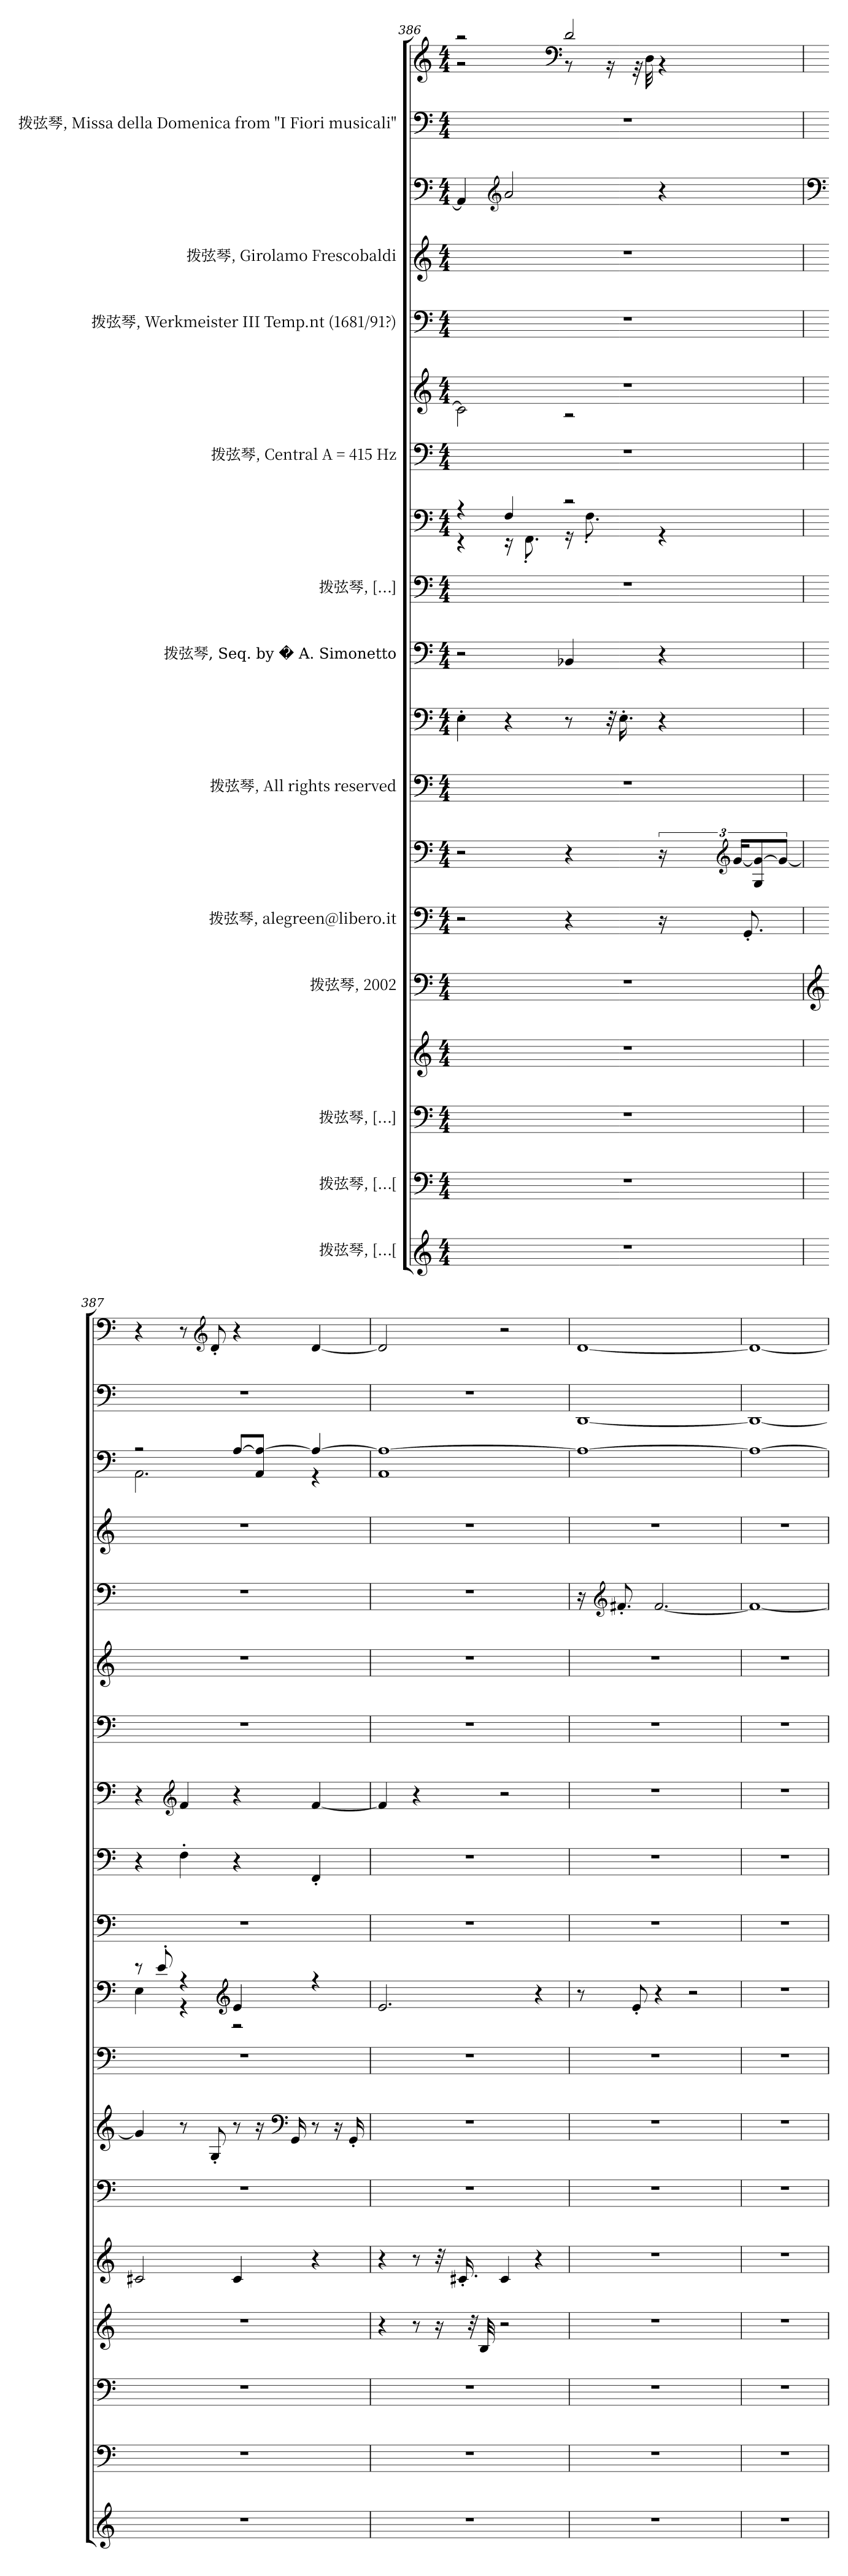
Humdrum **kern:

**kern	**kern	**kern	**kern	**kern	**kern	**kern	**kern	**kern	**kern	**kern	**kern	**kern	**kern	**kern	**kern	**kern	**kern	**kern
*part12	*part11	*part10	*part10	*part9	*part8	*part8	*part7	*part7	*part6	*part5	*part5	*part4	*part4	*part3	*part2	*part2	*part1	*part1
*staff19	*staff18	*staff17	*staff16	*staff15	*staff14	*staff13	*staff12	*staff11	*staff10	*staff9	*staff8	*staff7	*staff6	*staff5	*staff4	*staff3	*staff2	*staff1
*I"拨弦琴, [...[	*I"拨弦琴, [...[	*I"拨弦琴, [...]	*	*I"拨弦琴, 2002	*I"拨弦琴, alegreen@libero.it	*	*I"拨弦琴, All rights reserved	*	*I"拨弦琴, Seq. by � A. Simonetto	*I"拨弦琴, [...]	*	*I"拨弦琴, Central A = 415 Hz	*	*I"拨弦琴, Werkmeister III Temp.nt (1681/91?)	*I"拨弦琴, Girolamo Frescobaldi	*	*I"拨弦琴, Missa della Domenica from &quot;I Fiori musicali&quot;	*
!!LO:PB:g=z
*clefG2	*clefF4	*clefF4	*clefG2	*clefF4	*clefF4	*clefF4	*clefF4	*clefF4	*clefF4	*clefF4	*clefF4	*clefF4	*clefG2	*clefF4	*clefG2	*clefF4	*clefF4	*clefG2
*k[]	*k[]	*k[]	*k[]	*k[]	*k[]	*k[]	*k[]	*k[]	*k[]	*k[]	*k[]	*k[]	*k[]	*k[]	*k[]	*k[]	*k[]	*k[]
*M4/4	*M4/4	*M4/4	*M4/4	*M4/4	*M4/4	*M4/4	*M4/4	*M4/4	*M4/4	*M4/4	*M4/4	*M4/4	*M4/4	*M4/4	*M4/4	*M4/4	*M4/4	*M4/4
=386	=386	=386	=386	=386	=386	=386	=386	=386	=386	=386	=386	=386	=386	=386	=386	=386	=386	=386
*	*	*	*	*	*	*	*	*	*	*	*^	*	*^	*	*	*	*	*^
1r	1r	1r	1r	1r	2r	2r	1r	4E'\	2r	1r	4r	4r	1r	1r	2c\]	1r	1r	4AA/]	1r	2r	2r
*	*	*	*	*	*	*	*	*	*	*	*	*	*	*	*	*	*	*clefG2	*	*	*
.	.	.	.	.	.	.	.	4r	.	.	4F/	16r	.	.	.	.	.	2a/	.	.	.
.	.	.	.	.	.	.	.	.	.	.	.	8.FF'\	.	.	.	.	.	.	.	.	.
*	*	*	*	*	*	*	*	*	*	*	*	*	*	*	*	*	*	*	*	*clefF4	*
.	.	.	.	.	4r	4r	.	8r	4BB-X/	.	2r	16r	.	.	2r	.	.	.	.	2d/	8r
.	.	.	.	.	.	.	.	.	.	.	.	8.F'\	.	.	.	.	.	.	.	.	.
.	.	.	.	.	.	.	.	32r	.	.	.	.	.	.	.	.	.	.	.	.	16r
.	.	.	.	.	.	.	.	16.E'\	.	.	.	.	.	.	.	.	.	.	.	.	.
.	.	.	.	.	.	.	.	.	.	.	.	.	.	.	.	.	.	.	.	.	32r
.	.	.	.	.	.	.	.	.	.	.	.	.	.	.	.	.	.	.	.	.	32D\
.	.	.	.	.	16r	24r	.	4r	4r	.	.	4r	.	.	.	.	.	4r	.	.	4r
*	*	*	*	*	*	*clefG2	*	*	*	*	*	*	*	*	*	*	*	*	*	*	*
.	.	.	.	.	.	[24g/KL	.	.	.	.	.	.	.	.	.	.	.	.	.	.	.
.	.	.	.	.	8.GG'/	.	.	.	.	.	.	.	.	.	.	.	.	.	.	.	.
.	.	.	.	.	.	12G/ 12g/_	.	.	.	.	.	.	.	.	.	.	.	.	.	.	.
.	.	.	.	.	.	12g/J_	.	.	.	.	.	.	.	.	.	.	.	.	.	.	.
*	*	*	*	*	*	*	*	*	*	*	*v	*v	*	*v	*v	*	*	*	*	*v	*v
=387	=387	=387	=387	=387	=387	=387	=387	=387	=387	=387	=387	=387	=387	=387	=387	=387	=387	=387
*	*	*	*	*clefG2	*	*	*	*	*	*	*	*	*	*	*	*clefF4	*	*
*	*	*	*	*	*	*	*	*^	*	*	*	*	*	*	*	*^	*	*
1r	1r	1r	1r	2c#X/	1r	4g/]	1r	8r	4E\	1r	4r	4r	1r	1r	1r	1r	2r	2.AA\	1r	4r
.	.	.	.	.	.	.	.	8e'/	.	.	.	.	.	.	.	.	.	.	.	.
*	*	*	*	*	*	*	*	*	*	*	*	*clefG2	*	*	*	*	*	*	*	*
.	.	.	.	.	.	8r	.	4r	4r	.	4F'\	4f/	.	.	.	.	.	.	.	8r
*	*	*	*	*	*	*	*	*	*	*	*	*	*	*	*	*	*	*	*	*clefG2
.	.	.	.	.	.	8G'/	.	.	.	.	.	.	.	.	.	.	.	.	.	8d'/
*	*	*	*	*	*	*	*	*clefG2	*	*	*	*	*	*	*	*	*	*	*	*
.	.	.	.	4c#/	.	8r	.	4e/	2r	.	4r	4r	.	.	.	.	[8A/L	.	.	4r
.	.	.	.	.	.	16r	.	.	.	.	.	.	.	.	.	.	8AA/ 8A/_J	.	.	.
*	*	*	*	*	*	*clefF4	*	*	*	*	*	*	*	*	*	*	*	*	*	*
.	.	.	.	.	.	16GG/	.	.	.	.	.	.	.	.	.	.	.	.	.	.
.	.	.	.	4r	.	8r	.	4r	.	.	4FF'/	[4f/	.	.	.	.	4A/_	4r	.	[4d/
.	.	.	.	.	.	16r	.	.	.	.	.	.	.	.	.	.	.	.	.	.
.	.	.	.	.	.	16GG'/	.	.	.	.	.	.	.	.	.	.	.	.	.	.
*	*	*	*	*	*	*	*	*v	*v	*	*	*	*	*	*	*	*v	*v	*	*
!!LO:PB:g=z
=388	=388	=388	=388	=388	=388	=388	=388	=388	=388	=388	=388	=388	=388	=388	=388	=388	=388	=388
1r	1r	1r	4r	4r	1r	1r	1r	2.e/	1r	1r	4f/]	1r	1r	1r	1r	1AA 1A_	1r	2d/]
.	.	.	8r	8r	.	.	.	.	.	.	4r	.	.	.	.	.	.	.
.	.	.	16r	32r	.	.	.	.	.	.	.	.	.	.	.	.	.	.
.	.	.	.	16.c#X'/	.	.	.	.	.	.	.	.	.	.	.	.	.	.
.	.	.	32r	.	.	.	.	.	.	.	.	.	.	.	.	.	.	.
.	.	.	32B/	.	.	.	.	.	.	.	.	.	.	.	.	.	.	.
.	.	.	2r	4c#/	.	.	.	.	.	.	2r	.	.	.	.	.	.	2r
.	.	.	.	4r	.	.	.	4r	.	.	.	.	.	.	.	.	.	.
=389	=389	=389	=389	=389	=389	=389	=389	=389	=389	=389	=389	=389	=389	=389	=389	=389	=389	=389
1r	1r	1r	1r	1r	1r	1r	1r	8r	1r	1r	1r	1r	1r	16r	1r	1A_	[1DD	[1d
*	*	*	*	*	*	*	*	*	*	*	*	*	*	*clefG2	*	*	*	*
.	.	.	.	.	.	.	.	.	.	.	.	.	.	8.f#X'/	.	.	.	.
.	.	.	.	.	.	.	.	8e'/	.	.	.	.	.	.	.	.	.	.
.	.	.	.	.	.	.	.	4r	.	.	.	.	.	[2.f#/	.	.	.	.
.	.	.	.	.	.	.	.	2r	.	.	.	.	.	.	.	.	.	.
=390	=390	=390	=390	=390	=390	=390	=390	=390	=390	=390	=390	=390	=390	=390	=390	=390	=390	=390
1r	1r	1r	1r	1r	1r	1r	1r	1r	1r	1r	1r	1r	1r	1f#_	1r	1A_	1DD_	1d_
=	=	=	=	=	=	=	=	=	=	=	=	=	=	=	=	=	=	=
*-	*-	*-	*-	*-	*-	*-	*-	*-	*-	*-	*-	*-	*-	*-	*-	*-	*-	*-
